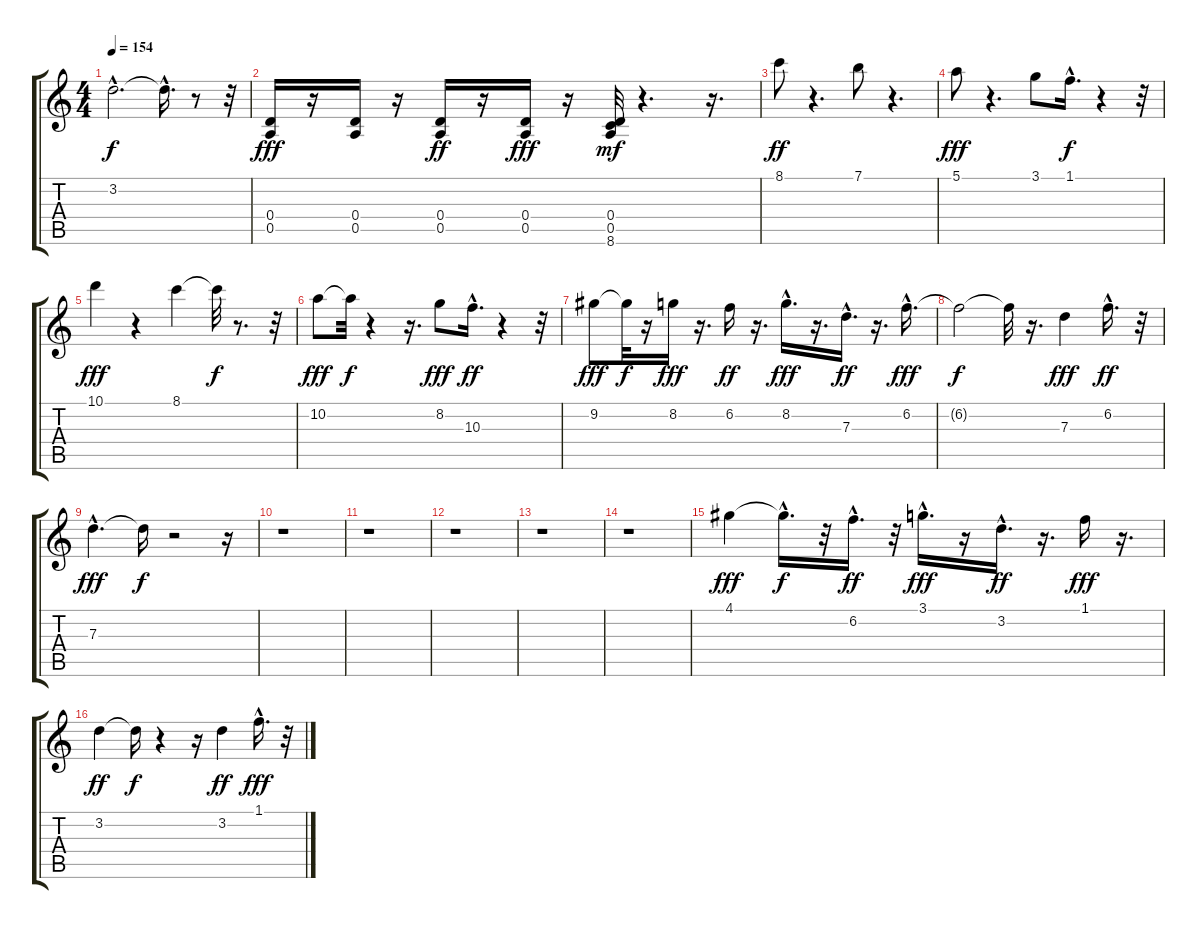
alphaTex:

\track "" {instrument electricbasspick}
\staff {score tabs}
\tuning (E4 B3 G3 D3 A2 E2) {hide}
\ts (4 4)
\tempo 154
\clef g2
\ks c
3.2{hac t}.2{d dy f} 3.2{hac t}.16{d} r.8 r.32 |
(0.4 0.5).16{dy fff} r.16 (0.4 0.5).16 r.16 (0.4 0.5).16{dy ff} r.16 (0.4 0.5).16{dy fff} r.16 (0.4 0.5 8.6).32{dy mf} r.4{d} r.16{d} |
8.1.8{dy ff} r.4{d} 7.1.8 r.4{d} |
5.1.8{dy fff} r.4{d} 3.1.8 1.1{hac}.16{d dy f} r.4 r.32 |
10.1.4{dy fff} r.4 8.1.4 8.1{t}.32{dy f} r.8{d} r.32 |
10.2.8{dy fff} 10.2{t}.32{dy f} r.4 r.16{d} 8.2.8{dy fff} 10.3{hac}.16{d dy ff} r.4 r.32 |
9.2.8{dy fff} 9.2{t}.32{dy f} r.16 8.2.16{dy fff} r.16{d} 6.2.16{dy ff} r.16{d} 8.2{hac}.16{d dy fff} r.16{d} 7.3{hac}.16{d dy ff} r.16{d} 6.2{hac}.16{d dy fff} |
6.2{t}.2{dy f} 6.2{t}.32 r.16{d} 7.3.4{dy fff} 6.2{hac}.16{d dy ff} r.32 |
7.3{hac}.4{d dy fff} 7.3{t}.16{dy f} r.2 r.16 |
r.1 |
r.1 |
r.1 |
r.1 |
r.1 |
4.1.4{dy fff} 4.1{hac t}.16{d dy f} r.32 6.2{hac}.16{d dy ff} r.32 3.1{hac}.16{d dy fff} r.16 3.2{hac}.16{d dy ff} r.16{d} 1.1.16{dy fff} r.16{d} |
3.2.4{dy ff} 3.2{t}.16{dy f} r.4 r.16 3.2.4{dy ff} 1.1{hac}.16{d dy fff} r.32
